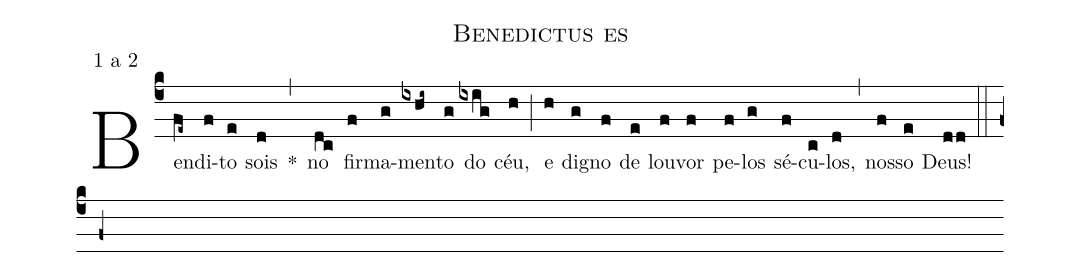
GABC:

name: Benedictus es;
mode: 1;
mode-differentia: a 2;
commentary: Cantus ID 001729;
commentary: Dn 3,56;
%%
(c4)

Ben(fe~)di(f)to(e) sois(d) *(,) no(dc) fir(f)ma(g)men(ixhi~)to(g) do(ixig) céu,(h) (;) e(h) dig(g)no(f) de(e) lou(f)vor(f) pe(f)los(g) sé(f)cu(c)los,(d) (,) nos(f)so(e) Deus!(dd)

(::)

(f+)
